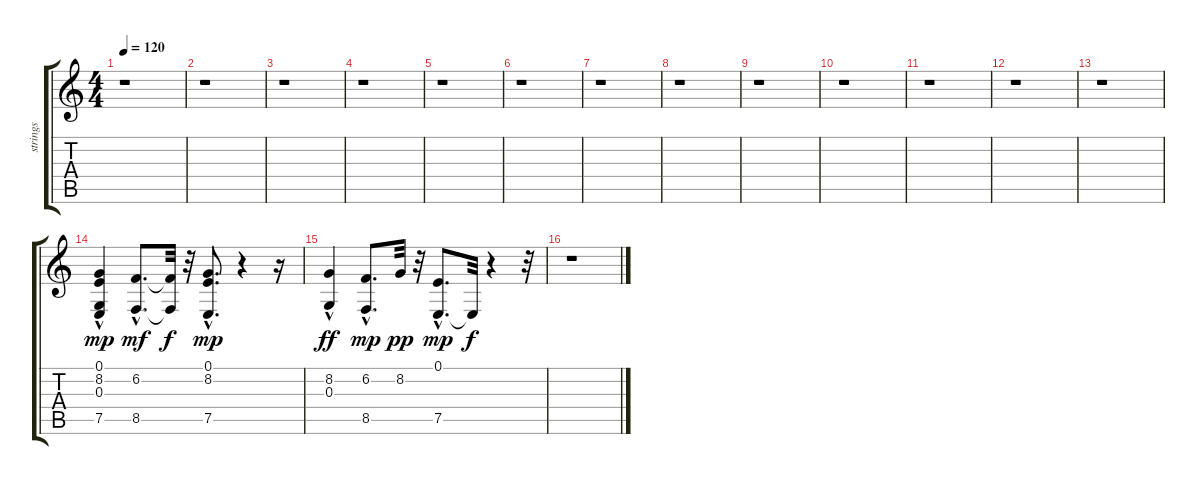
\track ("strings" "strings") {instrument stringensemble1}
\staff {score tabs}
\tuning (E4 B3 G3 D3 A2 E2) {hide}
\ts (4 4)
\tempo 120
\clef g2
\ks c
r.1{dy fff} |
r.1 |
r.1 |
r.1 |
r.1 |
r.1 |
r.1 |
r.1 |
r.1 |
r.1 |
r.1 |
r.1 |
r.1 |
(0.1 8.2 0.3{hac} 7.5).4{dy mp} (6.2{hac} 8.5{hac}).8{d dy mf} (6.2{t} 8.5{t}).32{dy f} r.32 (0.1 8.2 7.5{hac}).8{d dy mp} r.4 r.16 |
(8.2 0.3{hac}).4{dy ff} (6.2{hac} 8.5{hac}).8{d dy mp} 8.2.32{dy pp} r.32 (0.1{hac} 7.5{hac}).8{d dy mp} 7.5{t}.32{dy f} r.4 r.32 |
r.1
